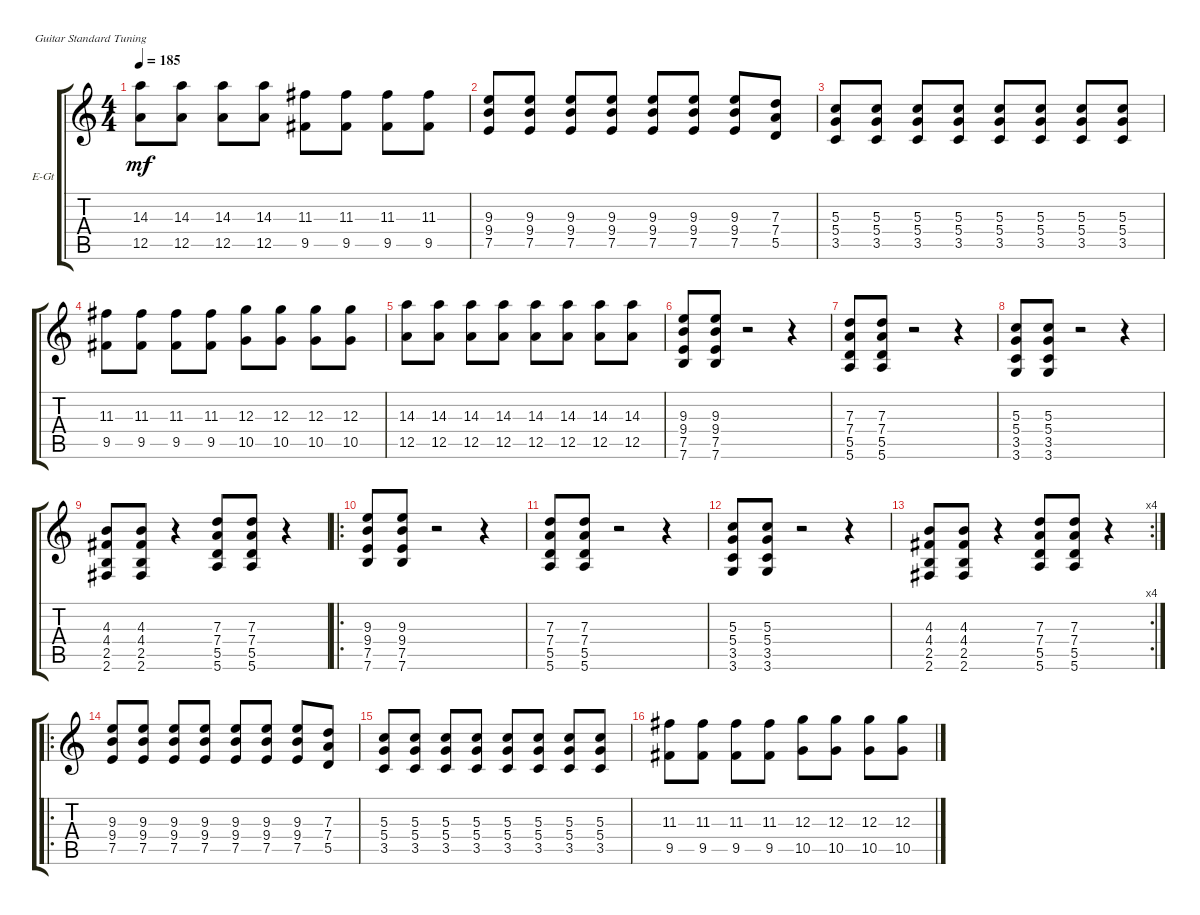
\defaultSystemsLayout 4
\bracketExtendMode groupsimilarinstruments
\firstSystemTrackNameOrientation horizontal
\otherSystemsTrackNameOrientation horizontal
\track ("Electric Guitar2" "E-Gt") {instrument distortionguitar}
\staff {score tabs}
\tuning (E4 B3 G3 D3 A2 E2)
\ts (4 4)
\tempo 185
\clef g2
\scale
0.333333
\ks c
(14.3 12.5).8{dy mf} (12.5 14.3).8 (14.3 12.5).8 (12.5 14.3).8 (9.5 11.3).8 (11.3 9.5).8 (9.5 11.3).8 (11.3 9.5).8 |
\scale
0.333333 (7.5 9.4 9.3).8 (7.5 9.4 9.3).8 (7.5 9.4 9.3).8 (7.5 9.4 9.3).8 (7.5 9.4 9.3).8 (7.5 9.4 9.3).8 (7.5 9.4 9.3).8 (5.5 7.4 7.3).8 |
\scale
0.333333 (5.3 5.4 3.5).8 (5.3 5.4 3.5).8 (5.3 5.4 3.5).8 (5.3 5.4 3.5).8 (5.3 5.4 3.5).8 (5.3 5.4 3.5).8 (5.3 5.4 3.5).8 (5.3 5.4 3.5).8 |
\scale
0.333333 (9.5 11.3).8 (11.3 9.5).8 (9.5 11.3).8 (11.3 9.5).8 (12.3 10.5).8 (12.3 10.5).8 (12.3 10.5).8 (12.3 10.5).8 |
\scale
0.333333 (14.3 12.5).8 (12.5 14.3).8 (14.3 12.5).8 (12.5 14.3).8 (14.3 12.5).8 (12.5 14.3).8 (14.3 12.5).8 (12.5 14.3).8 |
\scale
0.333333 (7.6 7.5 9.4 9.3).8 (9.3 9.4 7.5 7.6).8 r.2 r.4 |
\scale
0.333333 (5.6 5.5 7.4 7.3).8 (5.6 5.5 7.4 7.3).8 r.2 r.4 |
\scale
0.333333 (5.3 5.4 3.5 3.6).8 (3.6 3.5 5.4 5.3).8 r.2 r.4 |
\scale
0.312821 (4.3 4.4 2.5 2.6).8 (2.6 2.5 4.4 4.3).8 r.4 (5.6 5.5 7.4 7.3).8 (5.6 5.5 7.4 7.3).8 r.4 |
\ro
\scale
0.374359 (7.6 7.5 9.4 9.3).8 (9.3 9.4 7.5 7.6).8 r.2 r.4 |
\scale
0.312821 (5.6 5.5 7.4 7.3).8 (5.6 5.5 7.4 7.3).8 r.2 r.4 |
\scale
0.322751 (5.3 5.4 3.5 3.6).8 (3.6 3.5 5.4 5.3).8 r.2 r.4 |
\rc 4
\scale
0.354497 (4.3 4.4 2.5 2.6).8 (2.6 2.5 4.4 4.3).8 r.4 (5.6 5.5 7.4 7.3).8 (5.6 5.5 7.4 7.3).8 r.4 |
\ro
\scale
0.322751 (7.5 9.4 9.3).8 (7.5 9.4 9.3).8 (7.5 9.4 9.3).8 (7.5 9.4 9.3).8 (7.5 9.4 9.3).8 (7.5 9.4 9.3).8 (7.5 9.4 9.3).8 (5.5 7.4 7.3).8 |
\scale
0.333333 (5.3 5.4 3.5).8 (5.3 5.4 3.5).8 (5.3 5.4 3.5).8 (5.3 5.4 3.5).8 (5.3 5.4 3.5).8 (5.3 5.4 3.5).8 (5.3 5.4 3.5).8 (5.3 5.4 3.5).8 |
\scale
0.333333 (9.5 11.3).8 (11.3 9.5).8 (9.5 11.3).8 (11.3 9.5).8 (12.3 10.5).8 (12.3 10.5).8 (12.3 10.5).8 (12.3 10.5).8
